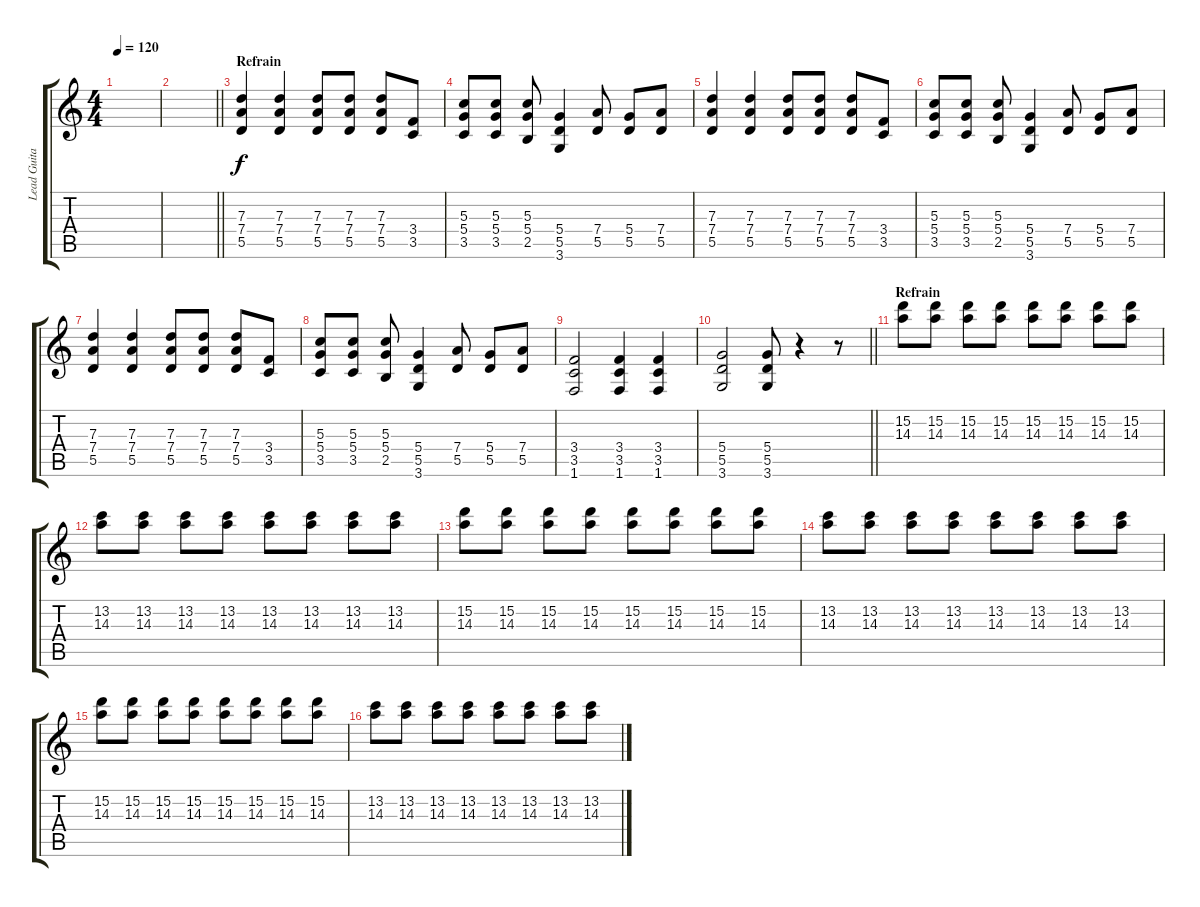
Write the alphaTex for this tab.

\track ("Lead Guitar" "Lead Guita") {instrument overdrivenguitar}
\staff {score tabs}
\tuning (E4 B3 G3 D3 A2 E2) {hide}
\ts (4 4)
\tempo 120
\clef g2
\ks c
|
\barLineRight lightlight
|
\section ("" "Refrain")
(7.3 7.4 5.5).4{volume 10} (7.3 7.4 5.5).4 (7.3 7.4 5.5).8 (7.3 7.4 5.5).8 (7.3 7.4 5.5).8 (3.4 3.5).8 |
(5.3 5.4 3.5).8 (5.3 5.4 3.5).8 (5.3 5.4 2.5).8 (5.4 5.5 3.6).4 (7.4 5.5).8 (5.4 5.5).8 (7.4 5.5).8 |
(7.3 7.4 5.5).4 (7.3 7.4 5.5).4 (7.3 7.4 5.5).8 (7.3 7.4 5.5).8 (7.3 7.4 5.5).8 (3.4 3.5).8 |
(5.3 5.4 3.5).8 (5.3 5.4 3.5).8 (5.3 5.4 2.5).8 (5.4 5.5 3.6).4 (7.4 5.5).8 (5.4 5.5).8 (7.4 5.5).8 |
(7.3 7.4 5.5).4 (7.3 7.4 5.5).4 (7.3 7.4 5.5).8 (7.3 7.4 5.5).8 (7.3 7.4 5.5).8 (3.4 3.5).8 |
(5.3 5.4 3.5).8 (5.3 5.4 3.5).8 (5.3 5.4 2.5).8 (5.4 5.5 3.6).4 (7.4 5.5).8 (5.4 5.5).8 (7.4 5.5).8 |
(3.4 3.5 1.6).2 (3.4 3.5 1.6).4 (3.4 3.5 1.6).4 |
\barLineRight lightlight
(5.4 5.5 3.6).2 (5.4 5.5 3.6).8 r.4 r.8 |
\section ("" "Refrain")
(15.2 14.3).8 (15.2 14.3).8 (15.2 14.3).8 (15.2 14.3).8 (15.2 14.3).8 (15.2 14.3).8 (15.2 14.3).8 (15.2 14.3).8 |
(13.2 14.3).8 (13.2 14.3).8 (13.2 14.3).8 (13.2 14.3).8 (13.2 14.3).8 (13.2 14.3).8 (13.2 14.3).8 (13.2 14.3).8 |
(15.2 14.3).8 (15.2 14.3).8 (15.2 14.3).8 (15.2 14.3).8 (15.2 14.3).8 (15.2 14.3).8 (15.2 14.3).8 (15.2 14.3).8 |
(13.2 14.3).8 (13.2 14.3).8 (13.2 14.3).8 (13.2 14.3).8 (13.2 14.3).8 (13.2 14.3).8 (13.2 14.3).8 (13.2 14.3).8 |
(15.2 14.3).8 (15.2 14.3).8 (15.2 14.3).8 (15.2 14.3).8 (15.2 14.3).8 (15.2 14.3).8 (15.2 14.3).8 (15.2 14.3).8 |
(13.2 14.3).8 (13.2 14.3).8 (13.2 14.3).8 (13.2 14.3).8 (13.2 14.3).8 (13.2 14.3).8 (13.2 14.3).8 (13.2 14.3).8
